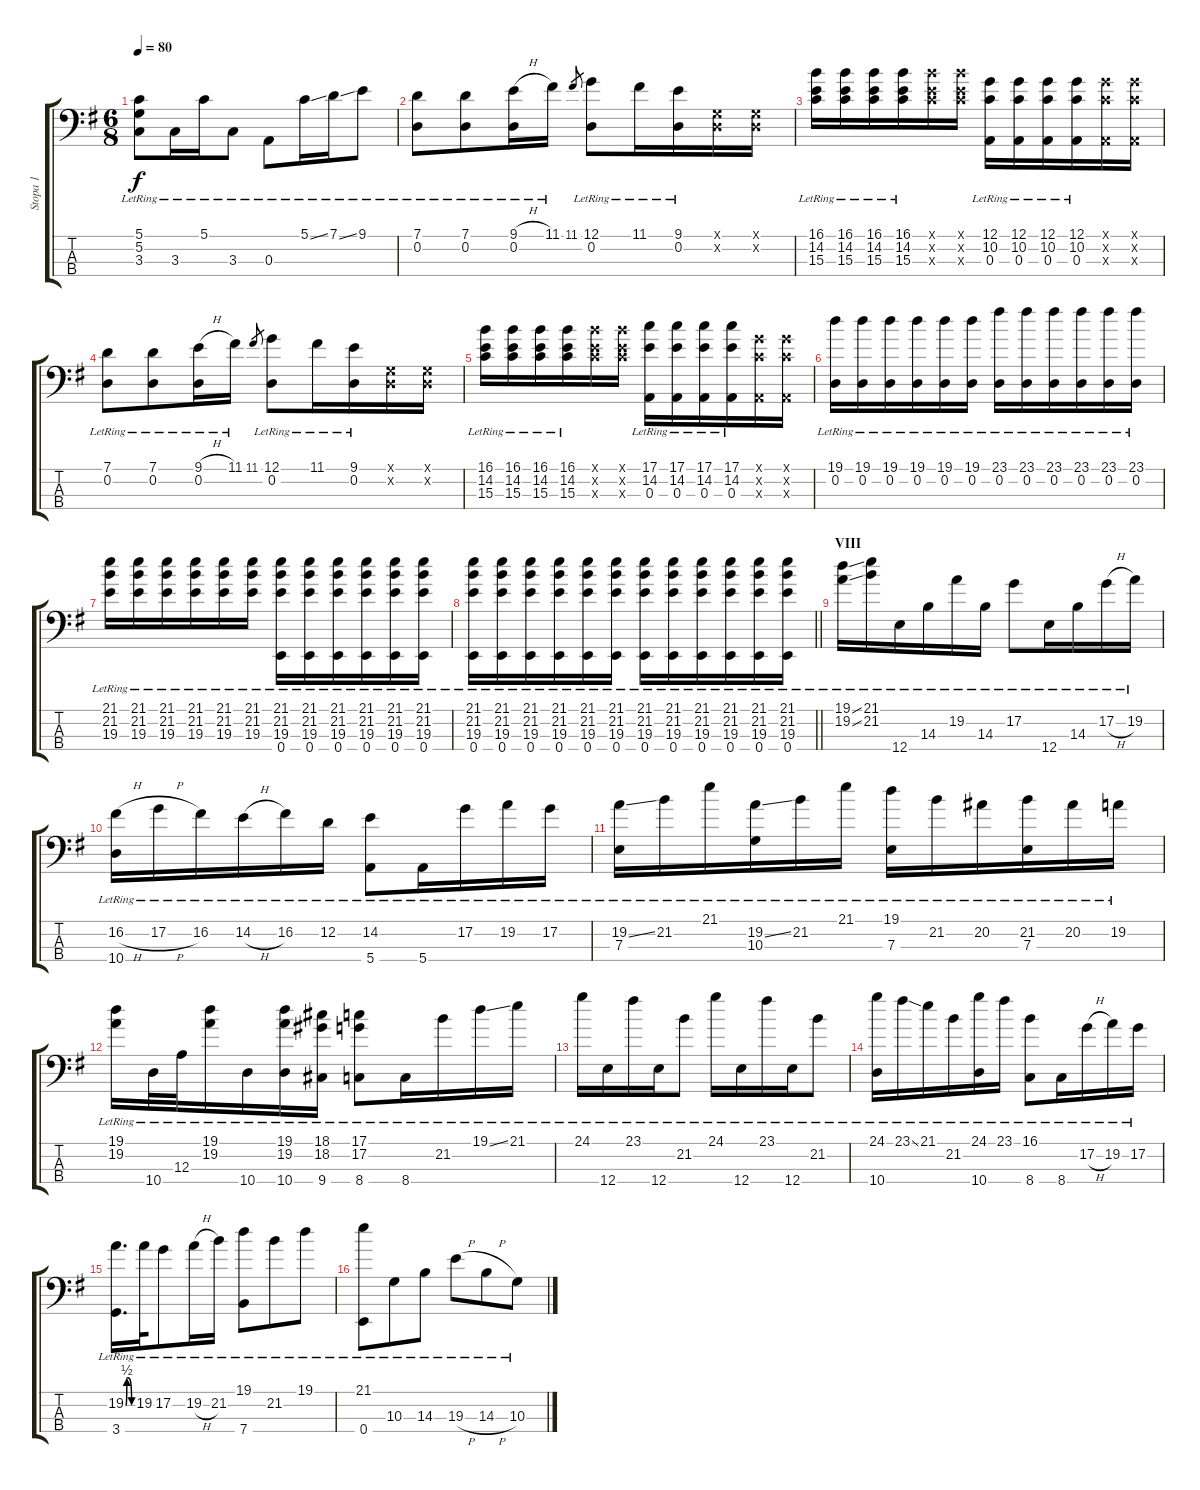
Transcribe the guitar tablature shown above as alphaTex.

\track ("Stopa 1" "Stopa 1") {instrument electricbassfinger}
\staff {score tabs}
\tuning (G2 D2 A1 E1) {hide}
\ts (6 8)
\tempo 80
\clef f4
\ks g
(5.1{lr} 5.2{lr} 3.3{lr}).8{dy f} 3.3{lr}.16 5.1{lr}.16 3.3{lr}.8 0.3{lr}.8 5.1{ss lr}.16 7.1{ss lr}.16 9.1{lr}.8 |
(7.1{lr} 0.2{lr}).8 (7.1{lr} 0.2{lr}).8 (9.1{h lr} 0.2{lr}).16 11.1{lr}.16 11.1.8{gr} (12.1{lr} 0.2{lr}).8 11.1{lr}.16 (9.1{lr} 0.2{lr}).16 (0.1{x} 0.2{x}).16 (0.1{x} 0.2{x}).16 |
(16.1{lr} 14.2{lr} 15.3{lr}).16 (16.1{lr} 14.2{lr} 15.3{lr}).16 (16.1{lr} 14.2{lr} 15.3{lr}).16 (16.1{lr} 14.2{lr} 15.3{lr}).16 (16.1{x} 14.2{x} 15.3{x}).16 (16.1{x} 14.2{x} 15.3{x}).16 (12.1{lr} 10.2{lr} 0.3{lr}).16 (12.1{lr} 10.2{lr} 0.3{lr}).16 (12.1{lr} 10.2{lr} 0.3{lr}).16 (12.1{lr} 10.2{lr} 0.3{lr}).16 (12.1{x} 10.2{x} 0.3{x}).16 (12.1{x} 10.2{x} 0.3{x}).16 |
(7.1{lr} 0.2{lr}).8 (7.1{lr} 0.2{lr}).8 (9.1{h lr} 0.2{lr}).16 11.1{lr}.16 11.1.8{gr} (12.1{lr} 0.2{lr}).8 11.1{lr}.16 (9.1{lr} 0.2{lr}).16 (0.1{x} 0.2{x}).16 (0.1{x} 0.2{x}).16 |
(16.1{lr} 14.2{lr} 15.3{lr}).16 (16.1{lr} 14.2{lr} 15.3{lr}).16 (16.1{lr} 14.2{lr} 15.3{lr}).16 (16.1{lr} 14.2{lr} 15.3{lr}).16 (16.1{x} 14.2{x} 15.3{x}).16 (16.1{x} 14.2{x} 15.3{x}).16 (17.1{lr} 14.2{lr} 0.3{lr}).16 (17.1{lr} 14.2{lr} 0.3{lr}).16 (17.1{lr} 14.2{lr} 0.3{lr}).16 (17.1{lr} 14.2{lr} 0.3{lr}).16 (12.1{x} 10.2{x} 0.3{x}).16 (12.1{x} 10.2{x} 0.3{x}).16 |
(19.1{lr} 0.2{lr}).16 (19.1{lr} 0.2{lr}).16 (19.1{lr} 0.2{lr}).16 (19.1{lr} 0.2{lr}).16 (19.1{lr} 0.2{lr}).16 (19.1{lr} 0.2{lr}).16 (23.1{lr} 0.2{lr}).16 (23.1{lr} 0.2{lr}).16 (23.1{lr} 0.2{lr}).16 (23.1{lr} 0.2{lr}).16 (23.1{lr} 0.2{lr}).16 (23.1{lr} 0.2{lr}).16 |
(21.1{lr} 21.2{lr} 19.3{lr}).16 (21.1{lr} 21.2{lr} 19.3{lr}).16 (21.1{lr} 21.2{lr} 19.3{lr}).16 (21.1{lr} 21.2{lr} 19.3{lr}).16 (21.1{lr} 21.2{lr} 19.3{lr}).16 (21.1{lr} 21.2{lr} 19.3{lr}).16 (21.1{lr} 21.2{lr} 19.3{lr} 0.4{lr}).16 (21.1{lr} 21.2{lr} 19.3{lr} 0.4{lr}).16 (21.1{lr} 21.2{lr} 19.3{lr} 0.4{lr}).16 (21.1{lr} 21.2{lr} 19.3{lr} 0.4{lr}).16 (21.1{lr} 21.2{lr} 19.3{lr} 0.4{lr}).16 (21.1{lr} 21.2{lr} 19.3{lr} 0.4{lr}).16 |
\barLineRight lightlight
(21.1{lr} 21.2{lr} 19.3{lr} 0.4{lr}).16 (21.1{lr} 21.2{lr} 19.3{lr} 0.4{lr}).16 (21.1{lr} 21.2{lr} 19.3{lr} 0.4{lr}).16 (21.1{lr} 21.2{lr} 19.3{lr} 0.4{lr}).16 (21.1{lr} 21.2{lr} 19.3{lr} 0.4{lr}).16 (21.1{lr} 21.2{lr} 19.3{lr} 0.4{lr}).16 (21.1{lr} 21.2{lr} 19.3{lr} 0.4{lr}).16 (21.1{lr} 21.2{lr} 19.3{lr} 0.4{lr}).16 (21.1{lr} 21.2{lr} 19.3{lr} 0.4{lr}).16 (21.1{lr} 21.2{lr} 19.3{lr} 0.4{lr}).16 (21.1{lr} 21.2{lr} 19.3{lr} 0.4{lr}).16 (21.1{lr} 21.2{lr} 19.3{lr} 0.4{lr}).16 |
\section ("" "VIII")
(19.1{ss lr} 19.2{ss lr}).16 (21.1{lr} 21.2{lr}).16 12.4{lr}.16 14.3{lr}.16 19.2{lr}.16 14.3{lr}.16 17.2{lr}.8 12.4{lr}.16 14.3{lr}.16 17.2{h lr}.16 19.2{lr}.16 |
(16.2{h lr} 10.4{lr}).16 17.2{h lr}.16 16.2{lr}.16 14.2{h lr}.16 16.2{lr}.16 12.2{lr}.16 (14.2{lr} 5.4{lr}).8 5.4{lr}.16 17.2{lr}.16 19.2{lr}.16 17.2{lr}.16 |
(19.2{ss lr} 7.3{lr}).16 21.2{lr}.16 21.1{lr}.16 (19.2{ss lr} 10.3{lr}).16 21.2{lr}.16 21.1{lr}.16 (19.1{lr} 7.3{lr}).16 21.2{lr}.16 20.2{lr}.16 (21.2{lr} 7.3{lr}).16 20.2{lr}.16 19.2{lr}.16 |
(19.1{lr} 19.2{lr}).16 10.4{lr}.32 12.3{lr}.32 (19.1{lr} 19.2{lr}).16 10.4{lr}.16 (19.1{lr} 19.2{lr} 10.4{lr}).16 (18.1{lr} 18.2{lr} 9.4{lr}).16 (17.1{lr} 17.2{lr} 8.4{lr}).8 8.4{lr}.16 21.2{lr}.16 19.1{ss lr}.16 21.1{lr}.16 |
24.1{lr}.16 12.4{lr}.16 23.1{lr}.16 12.4{lr}.16 21.2{lr}.8 24.1{lr}.16 12.4{lr}.16 23.1{lr}.16 12.4{lr}.16 21.2{lr}.8 |
(24.1{lr} 10.4{lr}).16 23.1{ss lr}.16 21.1{lr}.16 21.2{lr}.16 (24.1{lr} 10.4{lr}).16 23.1{lr}.16 (16.1{lr} 8.4{lr}).8 8.4{lr}.16 17.2{h lr}.16 19.2{lr}.16 17.2{lr}.16 |
(19.2{be (custom 0 0 10 2 20 2 52 0 57 0 60 0) lr} 3.4{lr}).16{d} 19.2{lr}.32 17.2{lr}.8 19.2{h lr}.16 21.2{lr}.16 (19.1{lr} 7.4{lr}).8 21.2{lr}.8 19.1{lr}.8 |
(21.1{lr} 0.4{lr}).8 10.3{lr}.8 14.3{lr}.8 19.3{h lr}.8 14.3{h lr}.8 10.3{lr}.8
